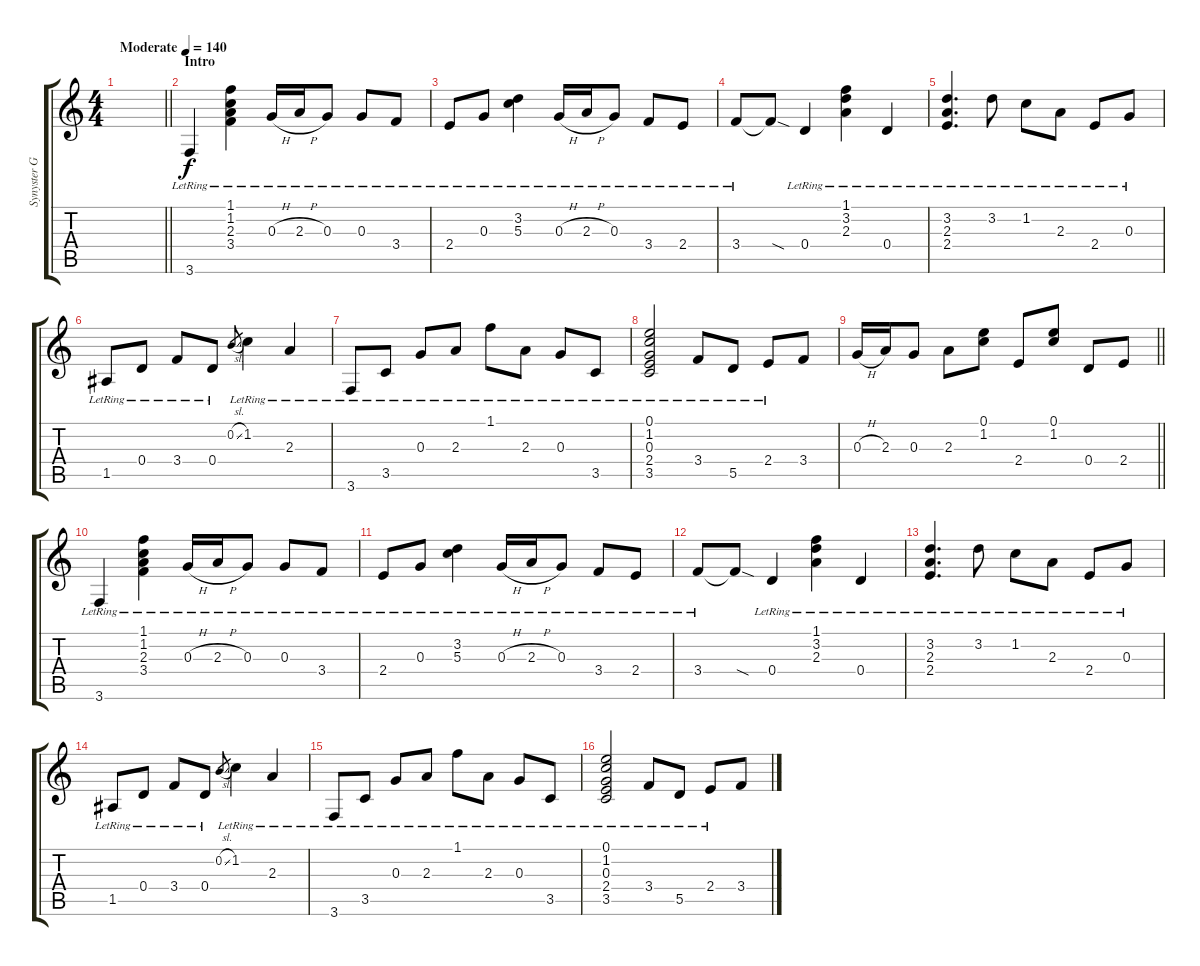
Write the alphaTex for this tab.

\track ("Synyster Gates" "Synyster G") {instrument acousticguitarsteel}
\staff {score tabs}
\tuning (E4 B3 G3 D3 A2 D2) {hide}
\ts (4 4)
\tempo (140 "Moderate")
\clef g2
\barLineRight lightlight
\ks c
|
\section ("" "Intro")
3.6{lr}.4 (1.1{lr} 1.2{lr} 2.3{lr} 3.4{lr}).4 0.3{h lr}.16 2.3{h lr}.16 0.3{lr}.8 0.3{lr}.8 3.4{lr}.8 |
2.4{lr}.8 0.3{lr}.8 (3.2{lr} 5.3{lr}).4 0.3{h lr}.16 2.3{h lr}.16 0.3{lr}.8 3.4{lr}.8 2.4{lr}.8 |
3.4{lr}.8 3.4{sod t}.8 0.4{lr}.4 (1.1{lr} 3.2{lr} 2.3{lr}).4 0.4{lr}.4 |
(3.2{lr} 2.3{lr} 2.4{lr}).4{d} 3.2{lr}.8 1.2{lr}.8 2.3{lr}.8 2.4{lr}.8 0.3{lr}.8 |
1.5{lr}.8 0.4{lr}.8 3.4{lr}.8 0.4{lr}.8 0.2{sl}.8{gr} 1.2{lr}.4 2.3{lr}.4 |
3.6{lr}.8 3.5{lr}.8 0.3{lr}.8 2.3{lr}.8 1.1{lr}.8 2.3{lr}.8 0.3{lr}.8 3.5{lr}.8 |
(0.1{lr} 1.2{lr} 0.3{lr} 2.4{lr} 3.5{lr}).2 3.4{lr}.8 5.5{lr}.8 2.4{lr}.8 3.4.8 |
\barLineRight lightlight
0.3{h}.16 2.3.16 0.3.8 2.3.8 (0.1 1.2).8 2.4.8 (0.1 1.2).8 0.4.8 2.4.8 |
3.6{lr}.4 (1.1{lr} 1.2{lr} 2.3{lr} 3.4{lr}).4 0.3{h lr}.16 2.3{h lr}.16 0.3{lr}.8 0.3{lr}.8 3.4{lr}.8 |
2.4{lr}.8 0.3{lr}.8 (3.2{lr} 5.3{lr}).4 0.3{h lr}.16 2.3{h lr}.16 0.3{lr}.8 3.4{lr}.8 2.4{lr}.8 |
3.4{lr}.8 3.4{sod t}.8 0.4{lr}.4 (1.1{lr} 3.2{lr} 2.3{lr}).4 0.4{lr}.4 |
(3.2{lr} 2.3{lr} 2.4{lr}).4{d} 3.2{lr}.8 1.2{lr}.8 2.3{lr}.8 2.4{lr}.8 0.3{lr}.8 |
1.5{lr}.8 0.4{lr}.8 3.4{lr}.8 0.4{lr}.8 0.2{sl}.8{gr} 1.2{lr}.4 2.3{lr}.4 |
3.6{lr}.8 3.5{lr}.8 0.3{lr}.8 2.3{lr}.8 1.1{lr}.8 2.3{lr}.8 0.3{lr}.8 3.5{lr}.8 |
(0.1{lr} 1.2{lr} 0.3{lr} 2.4{lr} 3.5{lr}).2 3.4{lr}.8 5.5{lr}.8 2.4{lr}.8 3.4.8
